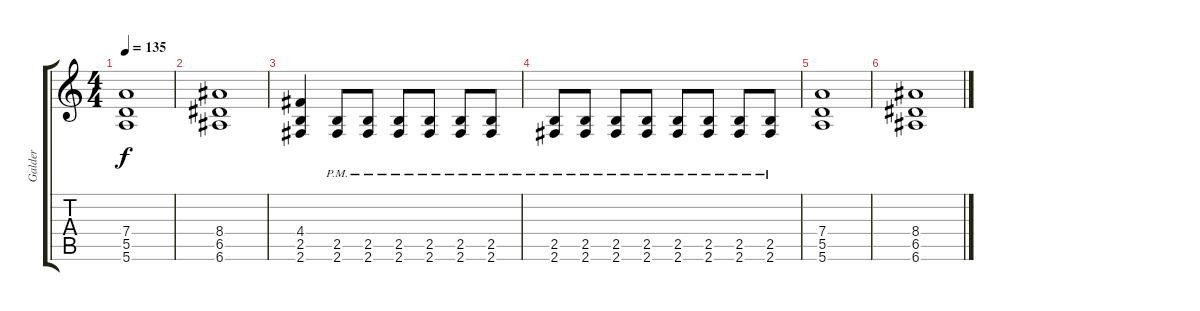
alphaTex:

\track ("Galder" "Galder") {instrument overdrivenguitar}
\staff {score tabs}
\tuning (E4 B3 G3 D3 A2 E2) {hide}
\ts (4 4)
\tempo 135
\clef g2
\ks c
(7.4 5.5 5.6).1{dy f} |
(8.4 6.5 6.6).1 |
(4.4 2.5 2.6).4 (2.5{pm} 2.6{pm}).8 (2.5{pm} 2.6{pm}).8 (2.5{pm} 2.6{pm}).8 (2.5{pm} 2.6{pm}).8 (2.5{pm} 2.6{pm}).8 (2.5{pm} 2.6{pm}).8 |
(2.5{pm} 2.6{pm}).8 (2.5{pm} 2.6{pm}).8 (2.5{pm} 2.6{pm}).8 (2.5{pm} 2.6{pm}).8 (2.5{pm} 2.6{pm}).8 (2.5{pm} 2.6{pm}).8 (2.5{pm} 2.6{pm}).8 (2.5{pm} 2.6{pm}).8 |
(7.4 5.5 5.6).1 |
(8.4 6.5 6.6).1
